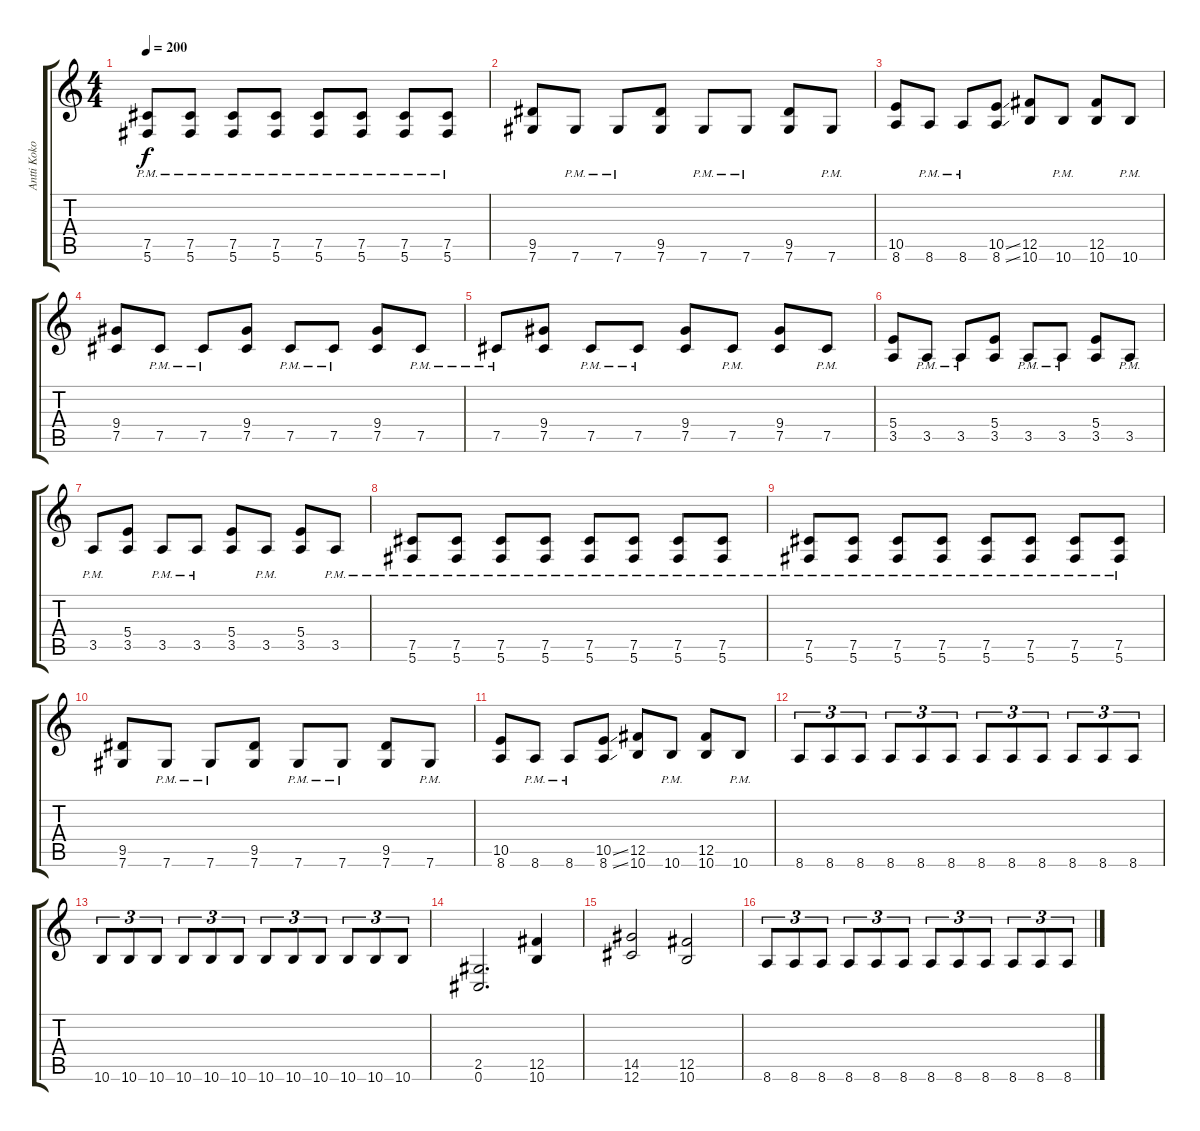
\track ("Antti Koko" "Antti Koko") {instrument distortionguitar}
\staff {score tabs}
\tuning (Db4 Ab3 E3 B2 Gb2 Db2) {hide}
\ts (4 4)
\tempo 200
\clef g2
\ks c
(7.5{pm} 5.6{pm}).8{dy f} (7.5{pm} 5.6{pm}).8 (7.5{pm} 5.6{pm}).8 (7.5{pm} 5.6{pm}).8 (7.5{pm} 5.6{pm}).8 (7.5{pm} 5.6{pm}).8 (7.5{pm} 5.6{pm}).8 (7.5{pm} 5.6{pm}).8 |
(9.5 7.6).8 7.6{pm}.8 7.6{pm}.8 (9.5 7.6).8 7.6{pm}.8 7.6{pm}.8 (9.5 7.6).8 7.6{pm}.8 |
(10.5 8.6).8 8.6{pm}.8 8.6{pm}.8 (10.5{ss} 8.6{ss}).8 (12.5 10.6).8 10.6{pm}.8 (12.5 10.6).8 10.6{pm}.8 |
(9.4 7.5).8 7.5{pm}.8 7.5{pm}.8 (9.4 7.5).8 7.5{pm}.8 7.5{pm}.8 (9.4 7.5).8 7.5{pm}.8 |
7.5{pm}.8 (9.4 7.5).8 7.5{pm}.8 7.5{pm}.8 (9.4 7.5).8 7.5{pm}.8 (9.4 7.5).8 7.5{pm}.8 |
(5.4 3.5).8 3.5{pm}.8 3.5{pm}.8 (5.4 3.5).8 3.5{pm}.8 3.5{pm}.8 (5.4 3.5).8 3.5{pm}.8 |
3.5{pm}.8 (5.4 3.5).8 3.5{pm}.8 3.5{pm}.8 (5.4 3.5).8 3.5{pm}.8 (5.4 3.5).8 3.5{pm}.8 |
(7.5{pm} 5.6{pm}).8 (7.5{pm} 5.6{pm}).8 (7.5{pm} 5.6{pm}).8 (7.5{pm} 5.6{pm}).8 (7.5{pm} 5.6{pm}).8 (7.5{pm} 5.6{pm}).8 (7.5{pm} 5.6{pm}).8 (7.5{pm} 5.6{pm}).8 |
(7.5{pm} 5.6{pm}).8 (7.5{pm} 5.6{pm}).8 (7.5{pm} 5.6{pm}).8 (7.5{pm} 5.6{pm}).8 (7.5{pm} 5.6{pm}).8 (7.5{pm} 5.6{pm}).8 (7.5{pm} 5.6{pm}).8 (7.5{pm} 5.6{pm}).8 |
(9.5 7.6).8 7.6{pm}.8 7.6{pm}.8 (9.5 7.6).8 7.6{pm}.8 7.6{pm}.8 (9.5 7.6).8 7.6{pm}.8 |
(10.5 8.6).8 8.6{pm}.8 8.6{pm}.8 (10.5{ss} 8.6{ss}).8 (12.5 10.6).8 10.6{pm}.8 (12.5 10.6).8 10.6{pm}.8 |
8.6.8{tu (3 2)} 8.6.8{tu (3 2)} 8.6.8{tu (3 2)} 8.6.8{tu (3 2)} 8.6.8{tu (3 2)} 8.6.8{tu (3 2)} 8.6.8{tu (3 2)} 8.6.8{tu (3 2)} 8.6.8{tu (3 2)} 8.6.8{tu (3 2)} 8.6.8{tu (3 2)} 8.6.8{tu (3 2)} |
10.6.8{tu (3 2)} 10.6.8{tu (3 2)} 10.6.8{tu (3 2)} 10.6.8{tu (3 2)} 10.6.8{tu (3 2)} 10.6.8{tu (3 2)} 10.6.8{tu (3 2)} 10.6.8{tu (3 2)} 10.6.8{tu (3 2)} 10.6.8{tu (3 2)} 10.6.8{tu (3 2)} 10.6.8{tu (3 2)} |
(2.5 0.6).2{d} (12.5 10.6).4 |
(14.5 12.6).2 (12.5 10.6).2 |
8.6.8{tu (3 2)} 8.6.8{tu (3 2)} 8.6.8{tu (3 2)} 8.6.8{tu (3 2)} 8.6.8{tu (3 2)} 8.6.8{tu (3 2)} 8.6.8{tu (3 2)} 8.6.8{tu (3 2)} 8.6.8{tu (3 2)} 8.6.8{tu (3 2)} 8.6.8{tu (3 2)} 8.6.8{tu (3 2)}
